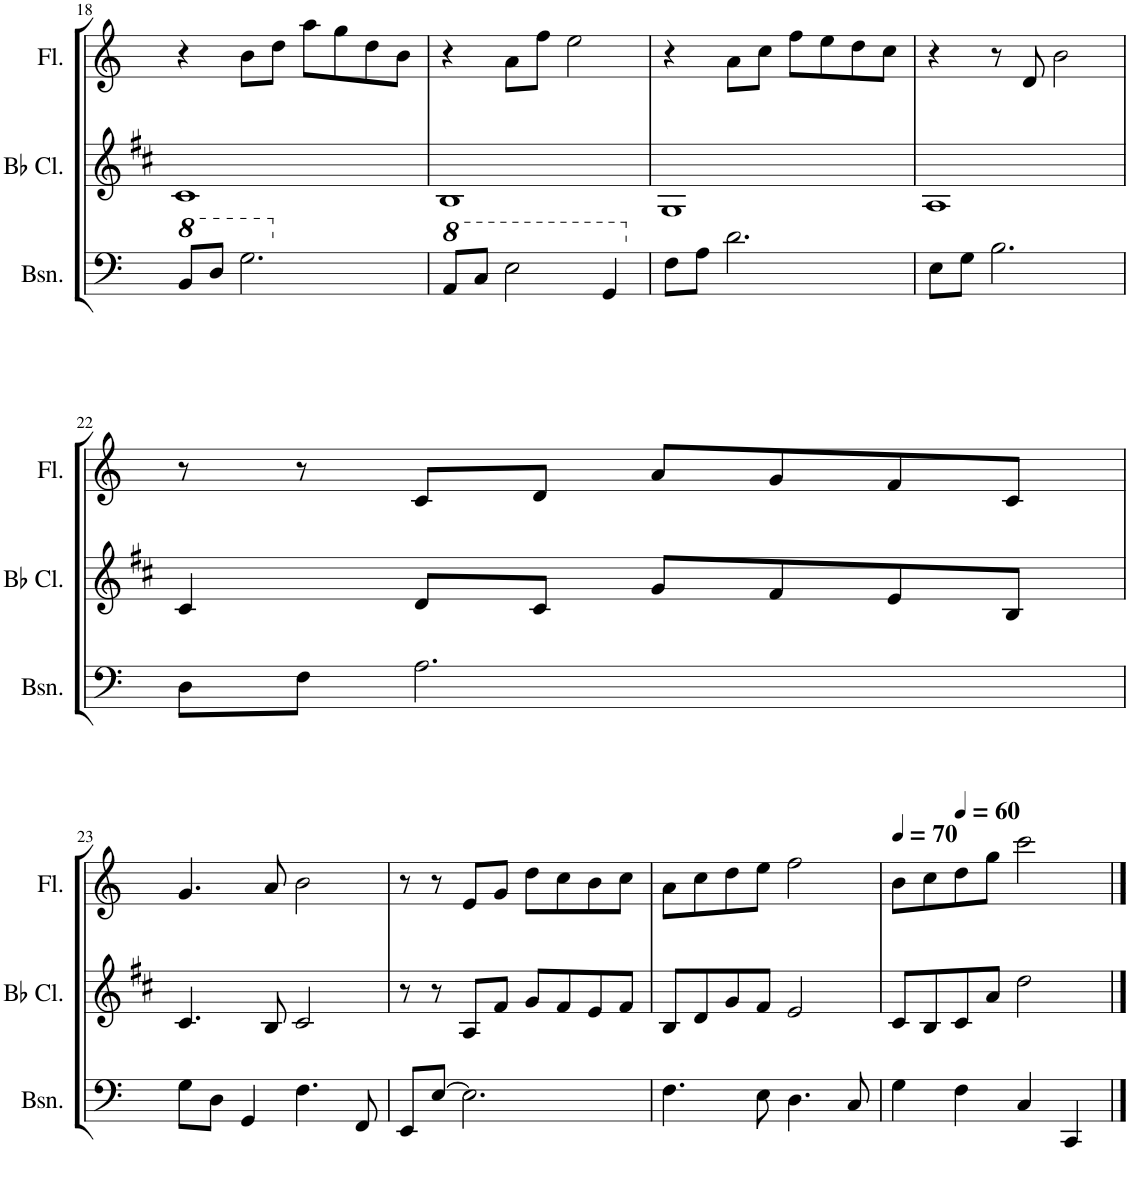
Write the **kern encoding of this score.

**kern	**kern	**kern
*part3	*part2	*part1
*staff3	*staff2	*staff1
*I"Bassoon	*I"Bb Clarinet	*I"Flute
*I'Bsn.	*I'Bb Cl.	*I'Fl.
!!LO:PB:g=z
*clefF4	*clefG2	*clefG2
*	*Trd1c2	*
*k[]	*k[f#c#]	*k[]
*M4/4	*M4/4	*M4/4
*8va	*	*
=18	=18	=18
8B/L	1c#	4r
8d/J	.	.
2.g\	.	8b\L
.	.	8dd\J
.	.	8aa\L
.	.	8gg\
.	.	8dd\
.	.	8b\J
=19	=19	=19
*X8va	*	*
*8va	*	*
8A/L	1B	4r
8c/J	.	.
2e\	.	8a\L
.	.	8ff\J
.	.	2ee\
4G/	.	.
=20	=20	=20
*X8va	*	*
8F\L	1G	4r
8A\J	.	.
2.d\	.	8a\L
.	.	8cc\J
.	.	8ff\L
.	.	8ee\
.	.	8dd\
.	.	8cc\J
=21	=21	=21
8E\L	1A	4r
8G\J	.	.
2.B\	.	8r
.	.	8d/
.	.	2b\
!!LO:LB:g=z
=22	=22	=22
8D\L	4c#/	8r
8F\J	.	8r
2.A\	8d/L	8c/L
.	8c#/J	8d/J
.	8g/L	8a/L
.	8f#/	8g/
.	8e/	8f/
.	8B/J	8c/J
!!LO:LB:g=z
=23	=23	=23
8G\L	4.c#/	4.g/
8D\J	.	.
4GG/	.	.
.	8B/	8a/
4.F\	2c#/	2b\
8FF/	.	.
=24	=24	=24
8EE/L	8r	8r
[8E/J	8r	8r
2.E\]	8A/L	8e/L
.	8f#/J	8g/J
.	8g/L	8dd\L
.	8f#/	8cc\
.	8e/	8b\
.	8f#/J	8cc\J
=25	=25	=25
4.F\	8B/L	8a\L
.	8d/	8cc\
.	8g/	8dd\
8E\	8f#/J	8ee\J
4.D\	2e/	2ff\
8C/	.	.
=26	=26	=26
*	*	*MM70
4G\	8c#/L	8b\L
.	8B/	8cc\
*	*	*MM60
4F\	8c#/	8dd\
.	8a/J	8gg\J
4C/	2dd\	2ccc\
4CC/	.	.
==	==	==
*-	*-	*-
